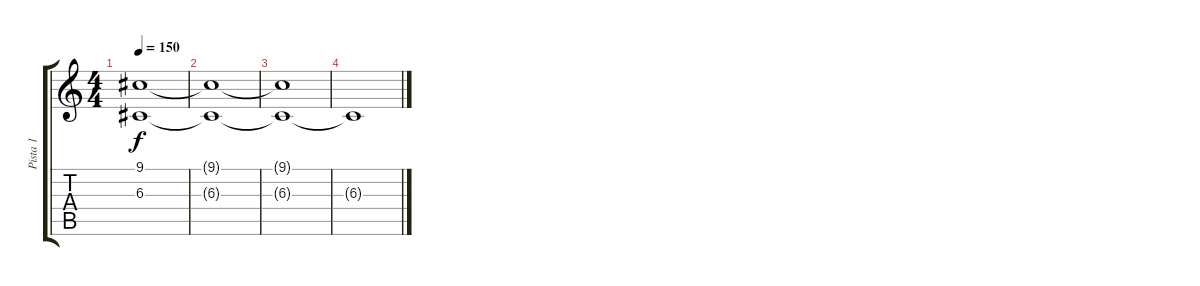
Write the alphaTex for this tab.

\track ("Pista 1" "Pista 1") {instrument fx6goblins}
\staff {score tabs}
\tuning (E4 B3 G3 D3 A2 E2) {hide}
\ts (4 4)
\tempo 150
\clef g2
\ks c
(9.1{t} 6.3{t}).1{dy f} |
(9.1{t} 6.3{t}).1 |
(9.1{t} 6.3{t}).1 |
6.3{t}.1
